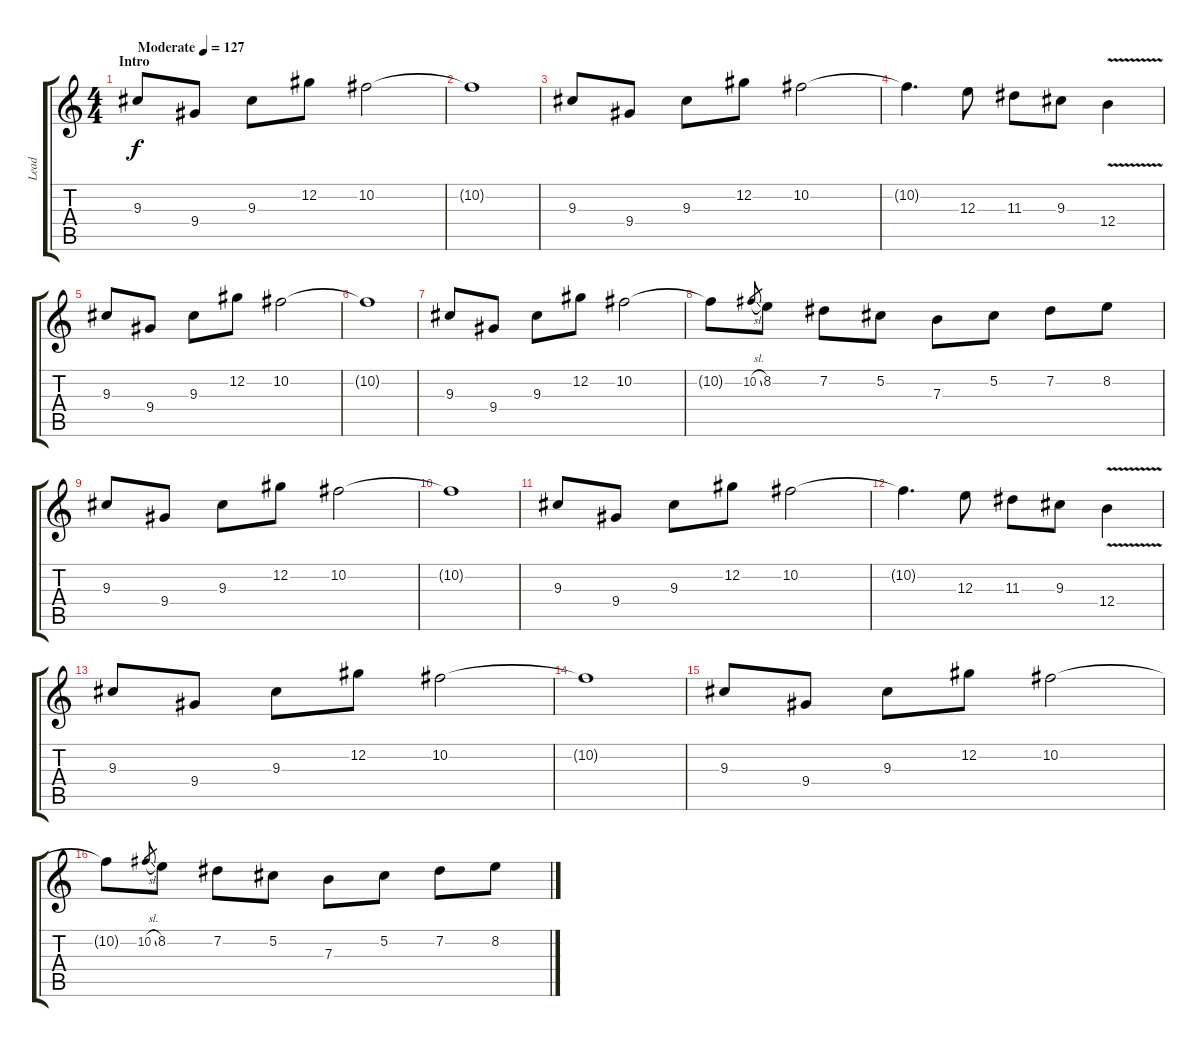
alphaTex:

\track ("Lead" "Lead") {instrument distortionguitar}
\staff {score tabs}
\tuning (Db4 Ab3 E3 B2 Gb2 Db2) {hide}
\ts (4 4)
\section ("" "Intro")
\tempo (127 "Moderate")
\clef g2
\ks c
9.3.8{dy f instrument distortionguitar} 9.4.8 9.3.8 12.2.8 10.2.2 |
10.2{t}.1 |
9.3.8 9.4.8 9.3.8 12.2.8 10.2.2 |
10.2{t}.4{d} 12.3.8 11.3.8 9.3.8 12.4{v}.4 |
9.3.8 9.4.8 9.3.8 12.2.8 10.2.2 |
10.2{t}.1 |
9.3.8 9.4.8 9.3.8 12.2.8 10.2.2 |
10.2{t}.8 10.2{sl}.8{gr} 8.2.8 7.2.8 5.2.8 7.3.8 5.2.8 7.2.8 8.2.8 |
9.3.8 9.4.8 9.3.8 12.2.8 10.2.2 |
10.2{t}.1 |
9.3.8 9.4.8 9.3.8 12.2.8 10.2.2 |
10.2{t}.4{d} 12.3.8 11.3.8 9.3.8 12.4{v}.4 |
9.3.8 9.4.8 9.3.8 12.2.8 10.2.2 |
10.2{t}.1 |
9.3.8 9.4.8 9.3.8 12.2.8 10.2.2 |
10.2{t}.8 10.2{sl}.8{gr} 8.2.8 7.2.8 5.2.8 7.3.8 5.2.8 7.2.8 8.2.8
